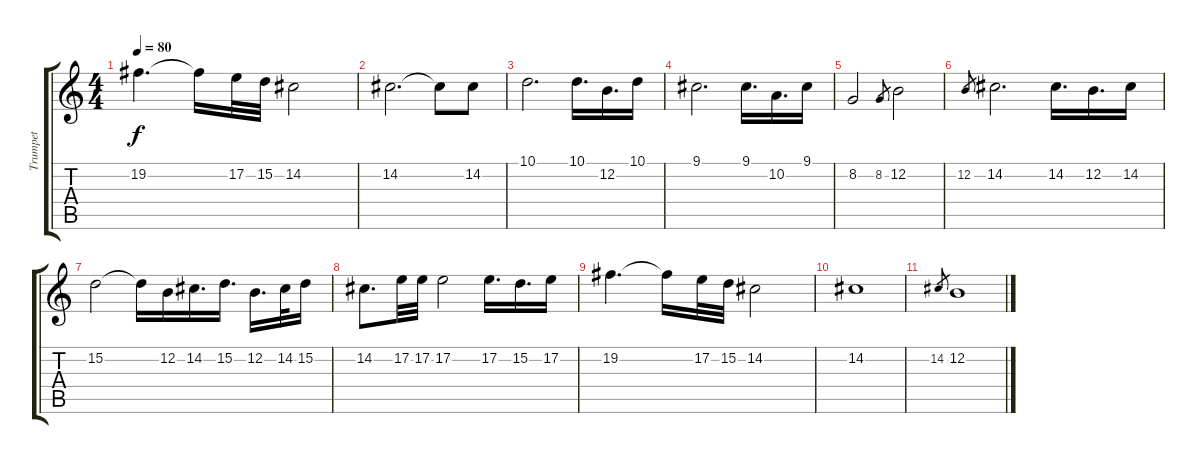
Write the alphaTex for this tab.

\track ("Trumpet" "Trumpet") {instrument trumpet}
\staff {score tabs}
\tuning (E4 B3 G3 D3 A2 E2) {hide}
\ts (4 4)
\tempo 80
\clef g2
\ks c
19.2.4{d dy f} 19.2{t}.16 17.2.32 15.2.32 14.2.2 |
14.2.2{d} 14.2{t}.8 14.2.8 |
10.1.2{d} 10.1.16{d} 12.2.16{d} 10.1.16 |
9.1.2{d} 9.1.16{d} 10.2.16{d} 9.1.16 |
8.2.2 8.2.8{gr} 12.2.2 |
12.2.8{gr} 14.2.2{d} 14.2.16{d} 12.2.16{d} 14.2.16 |
15.2.2 15.2{t}.16 12.2.16 14.2.16{d} 15.2.16{d} 12.2.16{d} 14.2.32 15.2.16 |
14.2.8{d} 17.2.32 17.2.32 17.2.2 17.2.16{d} 15.2.16{d} 17.2.16 |
19.2.4{d} 19.2{t}.16 17.2.32 15.2.32 14.2.2 |
14.2.1 |
14.2.8{gr} 12.2.1
